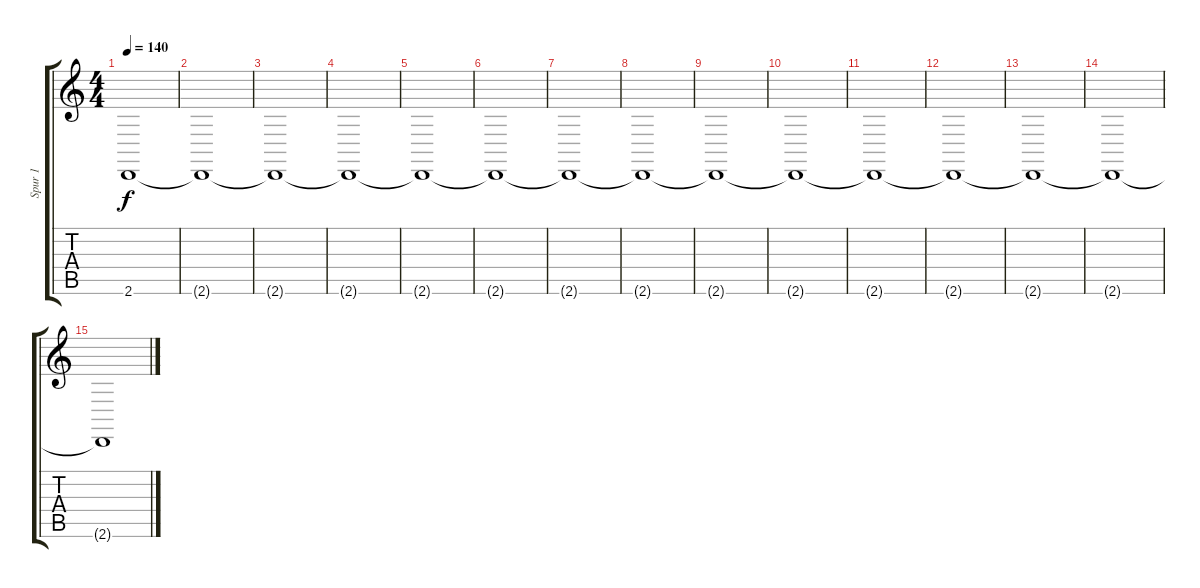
\track ("Spur 1" "Spur 1") {instrument lead7fifths}
\staff {score tabs}
\tuning (E4 B3 G3 D3 F2 C2) {hide}
\ts (4 4)
\tempo 140
\clef g2
\ks c
2.6{t}.1{dy f} |
2.6{t}.1 |
2.6{t}.1 |
2.6{t}.1 |
2.6{t}.1 |
2.6{t}.1 |
2.6{t}.1 |
2.6{t}.1 |
2.6{t}.1 |
2.6{t}.1 |
2.6{t}.1 |
2.6{t}.1 |
2.6{t}.1 |
2.6{t}.1 |
2.6{t}.1{volume 0}
